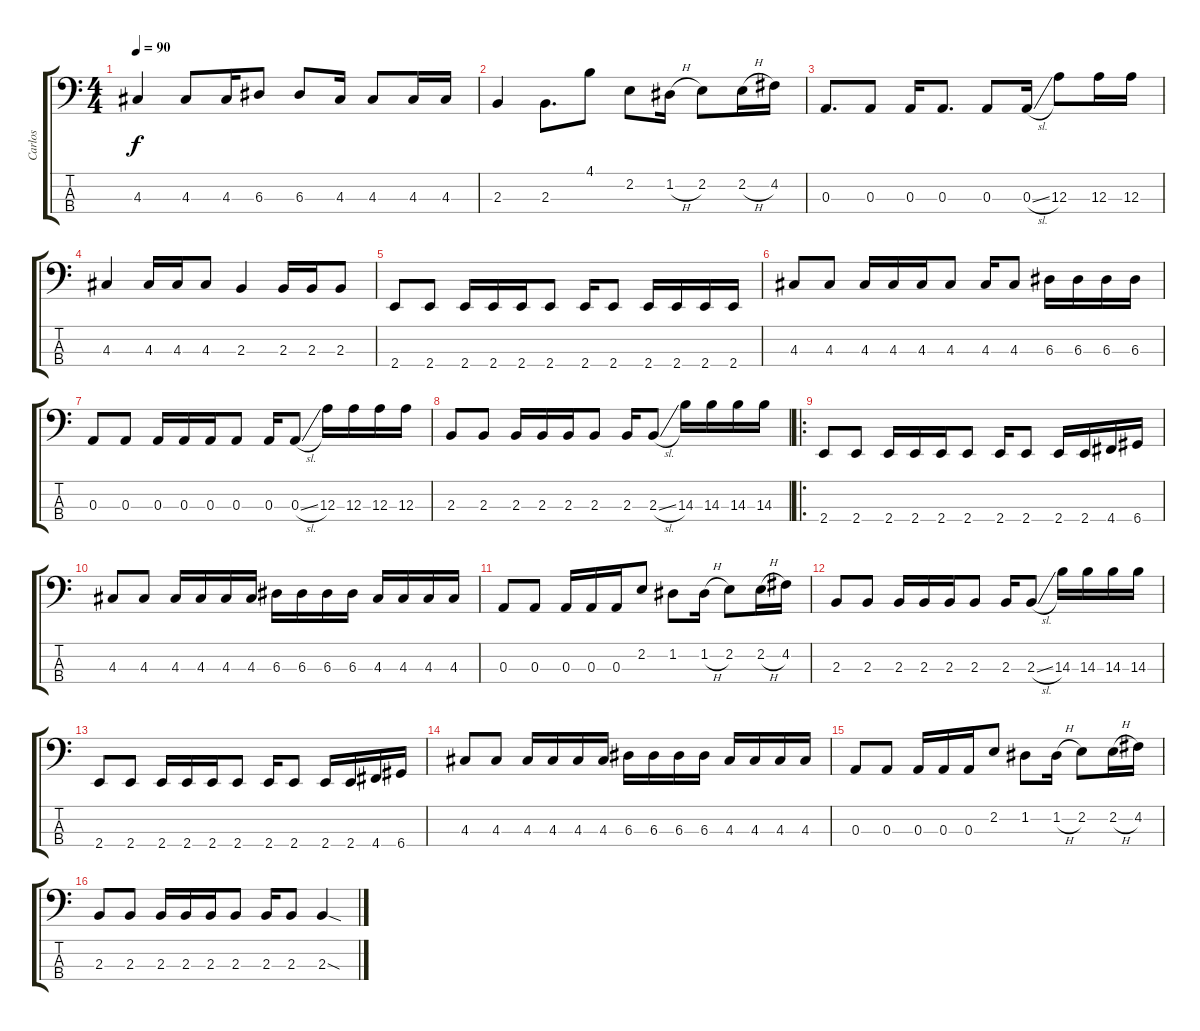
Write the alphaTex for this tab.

\track ("Carlos" "Carlos") {solo instrument electricbassfinger}
\staff {score tabs}
\tuning (G2 D2 A1 D1) {hide}
\ts (4 4)
\tempo 90
\clef f4
\ks c
4.3.4{dy f} 4.3.8 4.3.16 6.3.8 6.3.8 4.3.16 4.3.8 4.3.16 4.3.16 |
2.3.4 2.3.8{d} 4.1.8 2.2.8 1.2{h}.16 2.2.8 2.2{h}.16 4.2.16 |
0.3.8{d} 0.3.8 0.3.16 0.3.8{d} 0.3.8 0.3{sl}.16 12.3.8 12.3.16 12.3.16 |
4.3.4 4.3.16 4.3.16 4.3.8 2.3.4 2.3.16 2.3.16 2.3.8 |
2.4.8 2.4.8 2.4.16 2.4.16 2.4.16 2.4.8 2.4.16 2.4.8 2.4.16 2.4.16 2.4.16 2.4.16 |
4.3.8 4.3.8 4.3.16 4.3.16 4.3.16 4.3.8 4.3.16 4.3.8 6.3.16 6.3.16 6.3.16 6.3.16 |
0.3.8 0.3.8 0.3.16 0.3.16 0.3.16 0.3.8 0.3.16 0.3{sl}.8 12.3.16 12.3.16 12.3.16 12.3.16 |
2.3.8 2.3.8 2.3.16 2.3.16 2.3.16 2.3.8 2.3.16 2.3{sl}.8 14.3.16 14.3.16 14.3.16 14.3.16 |
\ro
2.4.8 2.4.8 2.4.16 2.4.16 2.4.16 2.4.8 2.4.16 2.4.8 2.4.16 2.4.16 4.4.16 6.4.16 |
4.3.8 4.3.8 4.3.16 4.3.16 4.3.16 4.3.16 6.3.16 6.3.16 6.3.16 6.3.16 4.3.16 4.3.16 4.3.16 4.3.16 |
0.3.8 0.3.8 0.3.16 0.3.16 0.3.16 2.2.8 1.2.8 1.2{h}.16 2.2.8 2.2{h}.16 4.2.16 |
2.3.8 2.3.8 2.3.16 2.3.16 2.3.16 2.3.8 2.3.16 2.3{sl}.8 14.3.16 14.3.16 14.3.16 14.3.16 |
2.4.8 2.4.8 2.4.16 2.4.16 2.4.16 2.4.8 2.4.16 2.4.8 2.4.16 2.4.16 4.4.16 6.4.16 |
4.3.8 4.3.8 4.3.16 4.3.16 4.3.16 4.3.16 6.3.16 6.3.16 6.3.16 6.3.16 4.3.16 4.3.16 4.3.16 4.3.16 |
0.3.8 0.3.8 0.3.16 0.3.16 0.3.16 2.2.8 1.2.8 1.2{h}.16 2.2.8 2.2{h}.16 4.2.16 |
2.3.8 2.3.8 2.3.16 2.3.16 2.3.16 2.3.8 2.3.16 2.3.8 2.3{sod}.4
